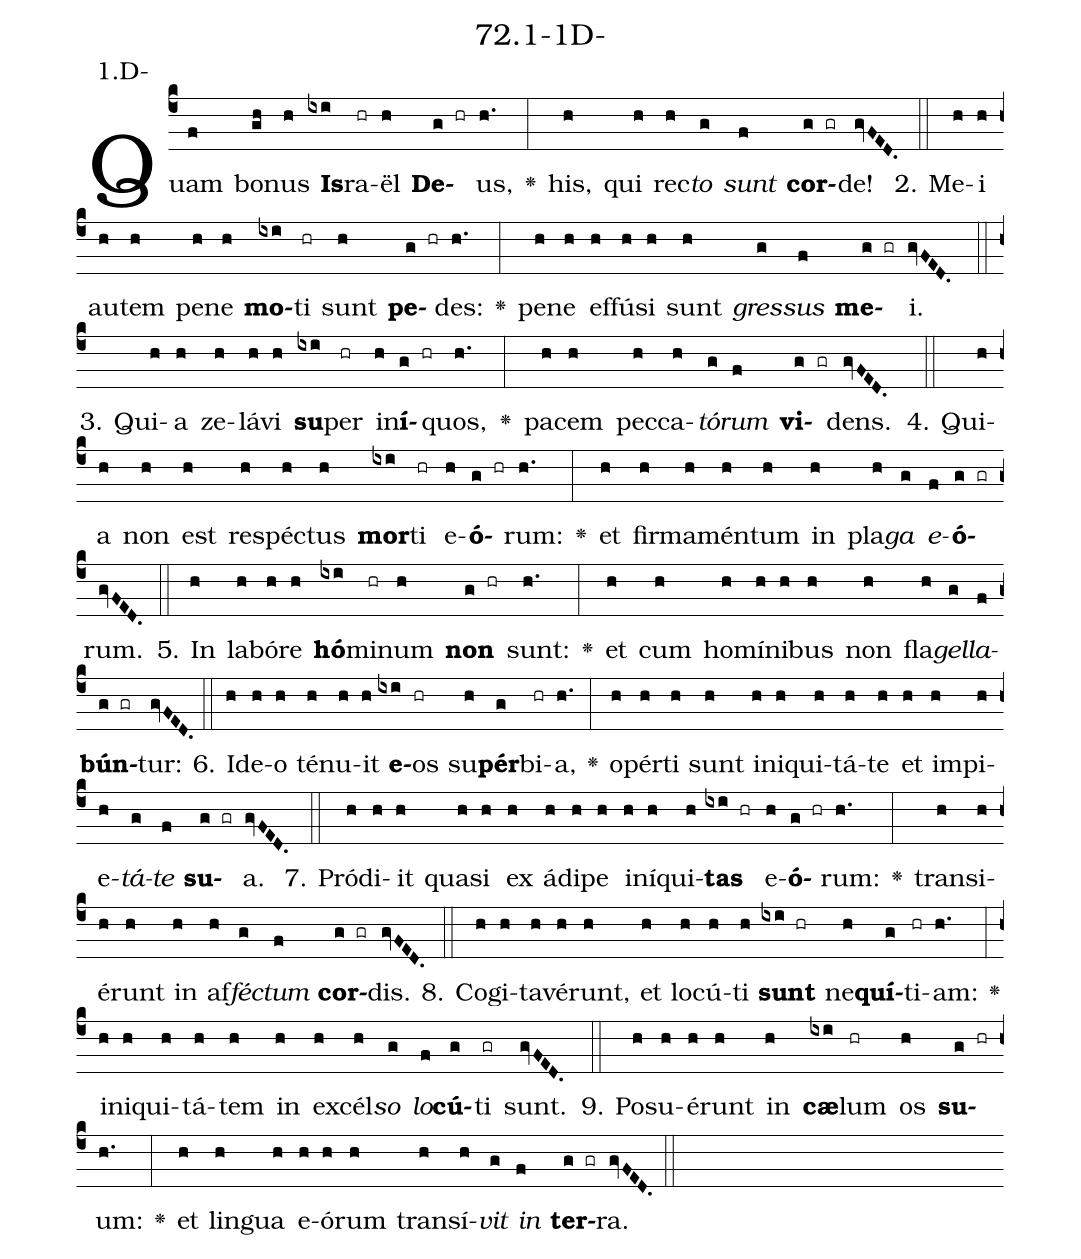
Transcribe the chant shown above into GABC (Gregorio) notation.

name: 72.1-1D-;
annotation: 1.D-;
%%
(c4)Quam(f) bo(gh)nus(h) <b>Is</b>(ixi)ra(hr)ël(h) <b>De</b>(g hr)us,(h.) <v>\greheightstar</v>(:) his,(h) qui(h) rec(h)<i>to</i>(g) <i>sunt</i>(f) <b>cor</b>(g gr)de!(gvFED.) (::)
2. Me(h)i(h) au(h)tem(h) pe(h)ne(h) <b>mo</b>(ixi)ti(hr) sunt(h) <b>pe</b>(g hr)des:(h.) <v>\greheightstar</v>(:) pe(h)ne(h) ef(h)fú(h)si(h) sunt(h) <i>gres</i>(g)<i>sus</i>(f) <b>me</b>(g gr)i.(gvFED.) (::)
3. Qui(h)a(h) ze(h)lá(h)vi(h) <b>su</b>(ixi)per(hr) in(h)<b>í</b>(g hr)quos,(h.) <v>\greheightstar</v>(:) pa(h)cem(h) pec(h)ca(h)<i>tó</i>(g)<i>rum</i>(f) <b>vi</b>(g gr)dens.(gvFED.) (::)
4. Qui(h)a(h) non(h) est(h) re(h)spéc(h)tus(h) <b>mor</b>(ixi)ti(hr) e(h)<b>ó</b>(g hr)rum:(h.) <v>\greheightstar</v>(:) et(h) fir(h)ma(h)mén(h)tum(h) in(h) pla(h)<i>ga</i>(g) <i>e</i>(f)<b>ó</b>(g gr)rum.(gvFED.) (::)
5. In(h) la(h)bó(h)re(h) <b>hó</b>(ixi)mi(hr)num(h) <b>non</b>(g hr) sunt:(h.) <v>\greheightstar</v>(:) et(h) cum(h) ho(h)mí(h)ni(h)bus(h) non(h) fla(h)<i>gel</i>(g)<i>la</i>(f)<b>bún</b>(g gr)tur:(gvFED.) (::)
6. Id(h)e(h)o(h) té(h)nu(h)it(h) <b>e</b>(ixi)os(hr) su(h)<b>pér</b>(g)bi(hr)a,(h.) <v>\greheightstar</v>(:) o(h)pér(h)ti(h) sunt(h) in(h)i(h)qui(h)tá(h)te(h) et(h) im(h)pi(h)e(h)<i>tá</i>(g)<i>te</i>(f) <b>su</b>(g gr)a.(gvFED.) (::)
7. Pród(h)i(h)it(h) qua(h)si(h) ex(h) á(h)di(h)pe(h) in(h)í(h)qui(h)<b>tas</b>(ixi hr) e(h)<b>ó</b>(g hr)rum:(h.) <v>\greheightstar</v>(:) trans(h)i(h)é(h)runt(h) in(h) af(h)<i>féc</i>(g)<i>tum</i>(f) <b>cor</b>(g gr)dis.(gvFED.) (::)
8. Co(h)gi(h)ta(h)vé(h)runt,(h) et(h) lo(h)cú(h)ti(h) <b>sunt</b>(ixi hr) ne(h)<b>quí</b>(g)ti(hr)am:(h.) <v>\greheightstar</v>(:) in(h)i(h)qui(h)tá(h)tem(h) in(h) ex(h)cél(h)<i>so</i>(g) <i>lo</i>(f)<b>cú</b>(g)ti(gr) sunt.(gvFED.) (::)
9. Po(h)su(h)é(h)runt(h) in(h) <b>cæ</b>(ixi)lum(hr) os(h) <b>su</b>(g hr)um:(h.) <v>\greheightstar</v>(:) et(h) lin(h)gua(h) e(h)ó(h)rum(h) trans(h)í(h)<i>vit</i>(g) <i>in</i>(f) <b>ter</b>(g gr)ra.(gvFED.) (::)
